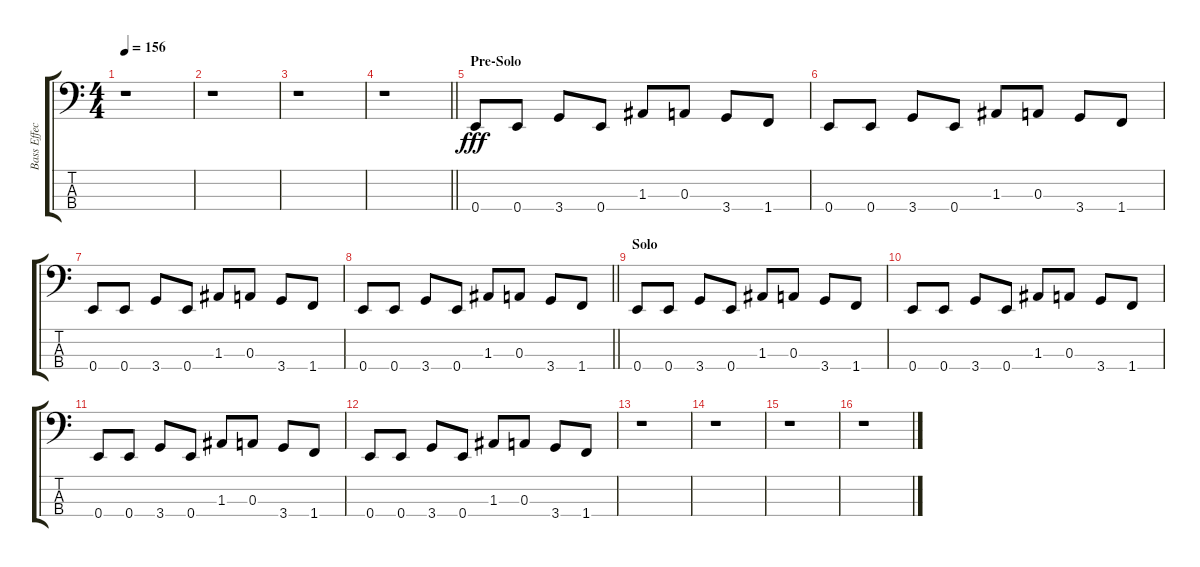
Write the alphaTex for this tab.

\track ("Bass Effect" "Bass Effec") {instrument slapbass2}
\staff {score tabs}
\tuning (G2 D2 A1 E1) {hide}
\ts (4 4)
\tempo 156
\clef f4
\ks c
r.1{dy fff} |
r.1 |
r.1 |
\barLineRight lightlight
r.1 |
\section ("" "Pre-Solo")
0.4.8 0.4.8 3.4.8 0.4.8 1.3.8 0.3.8 3.4.8 1.4.8 |
0.4.8 0.4.8 3.4.8 0.4.8 1.3.8 0.3.8 3.4.8 1.4.8 |
0.4.8 0.4.8 3.4.8 0.4.8 1.3.8 0.3.8 3.4.8 1.4.8 |
\barLineRight lightlight
0.4.8 0.4.8 3.4.8 0.4.8 1.3.8 0.3.8 3.4.8 1.4.8 |
\section ("" "Solo")
0.4.8 0.4.8 3.4.8 0.4.8 1.3.8 0.3.8 3.4.8 1.4.8 |
0.4.8 0.4.8 3.4.8 0.4.8 1.3.8 0.3.8 3.4.8 1.4.8 |
0.4.8 0.4.8 3.4.8 0.4.8 1.3.8 0.3.8 3.4.8 1.4.8 |
0.4.8 0.4.8 3.4.8 0.4.8 1.3.8 0.3.8 3.4.8 1.4.8 |
r.1 |
r.1 |
r.1 |
r.1
